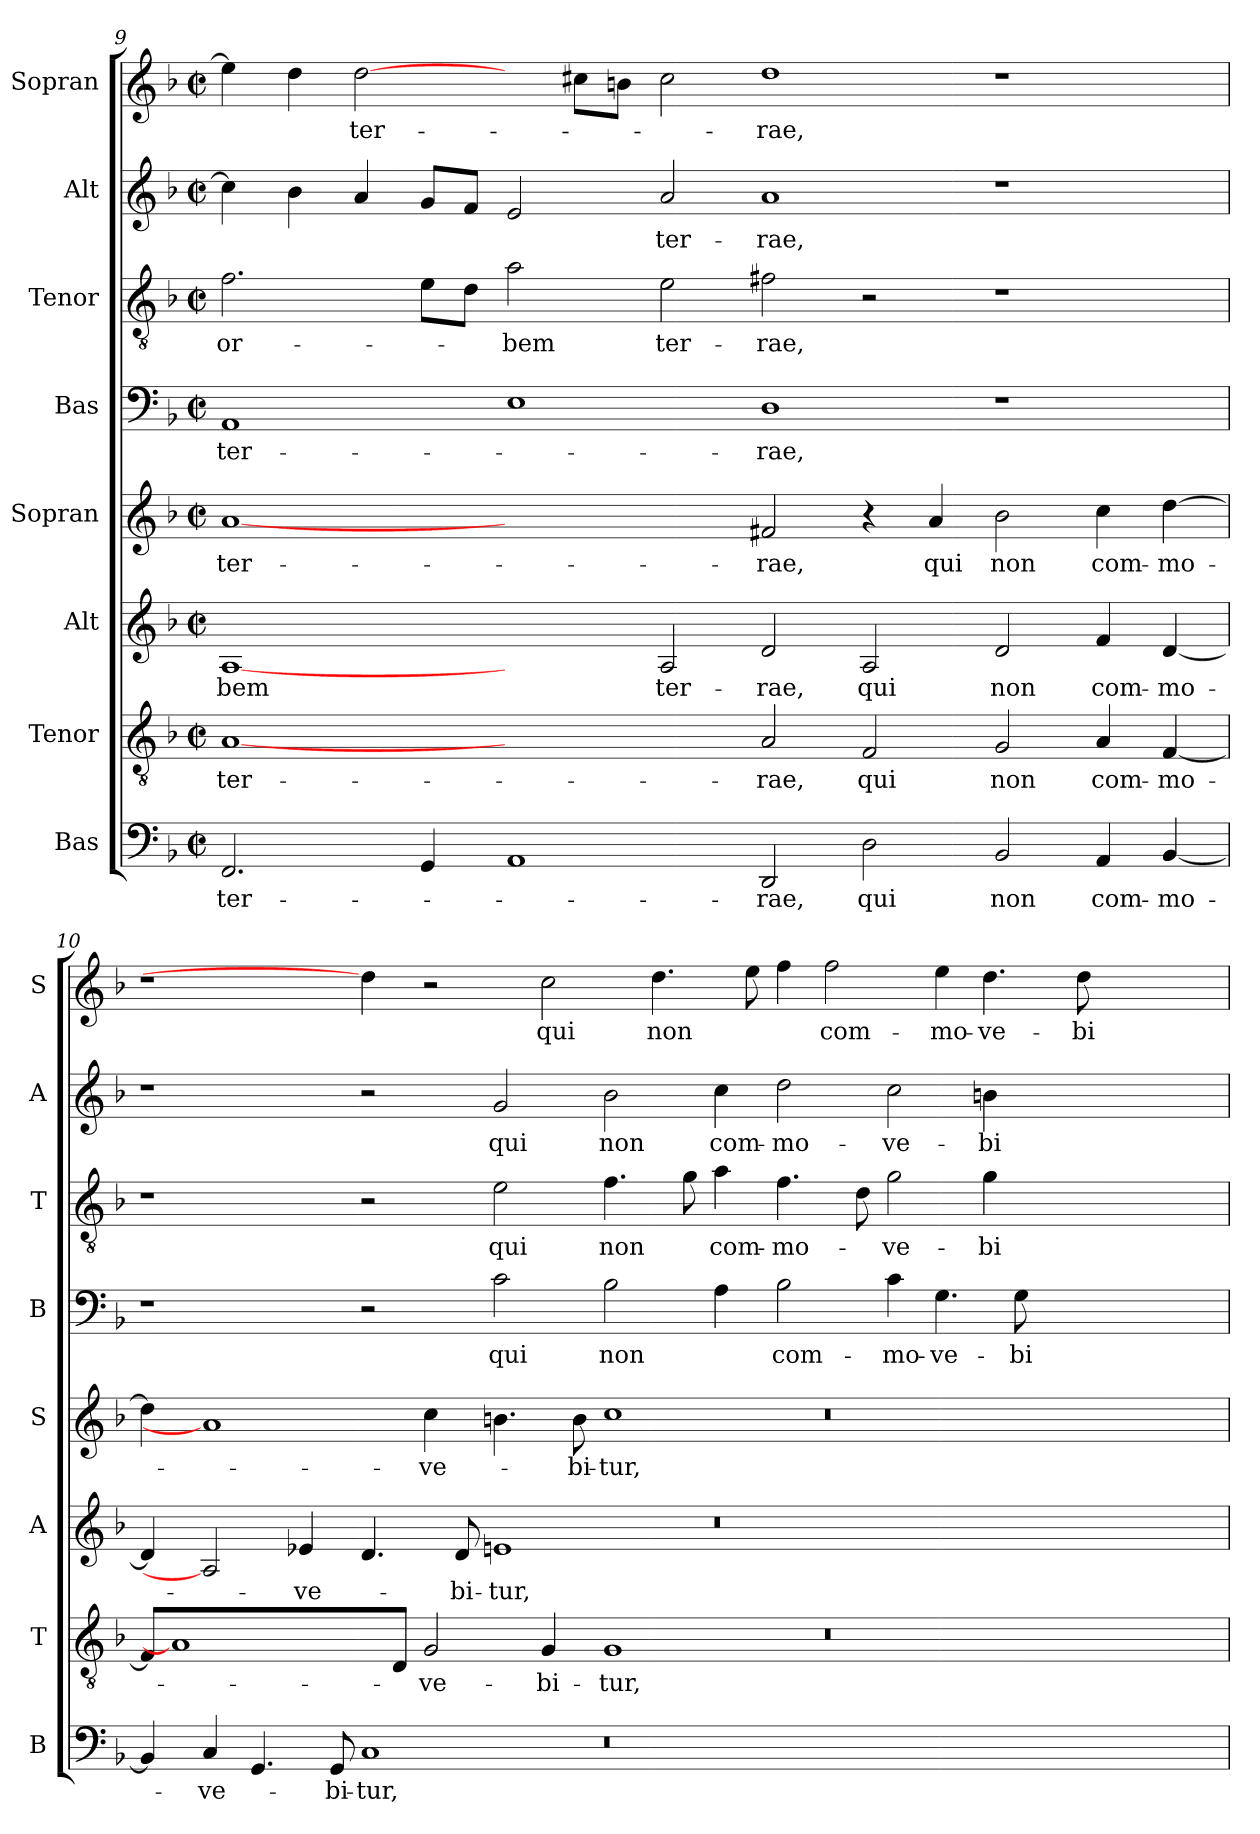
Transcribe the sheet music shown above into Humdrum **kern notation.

**kern	**text	**kern	**text	**kern	**text	**kern	**text	**kern	**text	**kern	**text	**kern	**text	**kern	**text
*part8	*part8	*part7	*part7	*part6	*part6	*part5	*part5	*part4	*part4	*part3	*part3	*part2	*part2	*part1	*part1
*staff8	*staff8	*staff7	*staff7	*staff6	*staff6	*staff5	*staff5	*staff4	*staff4	*staff3	*staff3	*staff2	*staff2	*staff1	*staff1
*I"Bas	*	*I"Tenor	*	*I"Alt	*	*I"Sopran	*	*I"Bas	*	*I"Tenor	*	*I"Alt	*	*I"Sopran	*
*I'B	*	*I'T	*	*I'A	*	*I'S	*	*I'B	*	*I'T	*	*I'A	*	*I'S	*
!!LO:LB:g=z
*clefF4	*	*clefGv2	*	*clefG2	*	*clefG2	*	*clefF4	*	*clefGv2	*	*clefG2	*	*clefG2	*
*k[b-]	*	*k[b-]	*	*k[b-]	*	*k[b-]	*	*k[b-]	*	*k[b-]	*	*k[b-]	*	*k[b-]	*
*F:	*	*F:	*	*F:	*	*F:	*	*F:	*	*F:	*	*F:	*	*F:	*
*M2/2	*	*M2/2	*	*M2/2	*	*M2/2	*	*M2/2	*	*M2/2	*	*M2/2	*	*M2/2	*
*met(c|)	*	*met(c|)	*	*met(c|)	*	*met(c|)	*	*met(c|)	*	*met(c|)	*	*met(c|)	*	*met(c|)	*
=9	=9	=9	=9	=9	=9	=9	=9	=9	=9	=9	=9	=9	=9	=9	=9
!	!LO:LY:b	!	!LO:LY:b	!	!LO:LY:b	!	!LO:LY:b	!	!LO:LY:b	!	!LO:LY:b	!	!	!	!
2.FF/	ter-	[1A	ter-	[1A	-bem	[1a	ter-	1AA	ter-	2.f\	or-	4cc\]	.	4ee\]	.
.	.	.	.	.	.	.	.	.	.	.	.	4b-\	.	4dd\	.
!	!	!	!	!	!	!	!	!	!	!	!	!	!	!	!LO:LY:b
.	.	.	.	.	.	.	.	.	.	.	.	4a/	.	[2dd\	ter-
4GG/	.	.	.	.	.	.	.	.	.	8e\L	.	8g/L	.	.	.
.	.	.	.	.	.	.	.	.	.	8d\J	.	8f/J	.	.	.
!	!	!	!	!	!	!	!	!	!	!	!LO:LY:b	!	!	!	!
1AA	.	1ryy	.	2ryy	.	1ryy	.	1E	.	2a\	-bem	2e/	.	4ryy	.
.	.	.	.	.	.	.	.	.	.	.	.	.	.	8cc#X\L	.
.	.	.	.	.	.	.	.	.	.	.	.	.	.	8bn\J	.
!	!	!	!	!	!LO:LY:b	!	!	!	!	!	!LO:LY:b	!	!LO:LY:b	!	!
.	.	.	.	2A/	ter-	.	.	.	.	2e\	ter-	2a/	ter-	2cc#\	.
!	!LO:LY:b	!	!LO:LY:b	!	!LO:LY:b	!	!LO:LY:b	!	!LO:LY:b	!	!LO:LY:b	!	!LO:LY:b	!	!LO:LY:b
2DD/	-rae,	2A/	-rae,	2d/	-rae,	2f#X/	-rae,	1D	-rae,	2f#X\	-rae,	1a	-rae,	1dd	-rae,
!	!LO:LY:b	!	!LO:LY:b	!	!LO:LY:b	!	!	!	!	!	!	!	!	!	!
2D\	qui	2F/	qui	2A/	qui	4r	.	.	.	2r	.	.	.	.	.
!	!	!	!	!	!	!	!LO:LY:b	!	!	!	!	!	!	!	!
.	.	.	.	.	.	4a/	qui	.	.	.	.	.	.	.	.
!	!LO:LY:b	!	!LO:LY:b	!	!LO:LY:b	!	!LO:LY:b	!	!	!	!	!	!	!	!
2BB-/	non	2G/	non	2d/	non	2b-\	non	1r	.	1r	.	1r	.	1r	.
!	!LO:LY:b	!	!LO:LY:b	!	!LO:LY:b	!	!LO:LY:b	!	!	!	!	!	!	!	!
4AA/	com-	4A/	com-	4f/	com-	4cc\	com-	.	.	.	.	.	.	.	.
!	!LO:LY:b	!	!LO:LY:b	!	!LO:LY:b	!	!LO:LY:b	!	!	!	!	!	!	!	!
[4BB-/	-mo-	[4F/	-mo-	[4d/	-mo-	[4dd\	-mo-	.	.	.	.	.	.	.	.
=10	=10	=10	=10	=10	=10	=10	=10	=10	=10	=10	=10	=10	=10	=10	=10
4BB-/]	.	8F/L]	.	4d/]	.	4dd\]	.	1r	.	1r	.	1r	.	1r	.
.	.	1A]	.	.	.	.	.	.	.	.	.	.	.	.	.
!	!LO:LY:b	!	!	!	!	!	!	!	!	!	!	!	!	!	!
4C/	-ve-	.	.	2A]	.	1a]	.	.	.	.	.	.	.	.	.
4.GG/	.	.	.	.	.	.	.	.	.	.	.	.	.	.	.
!	!	!	!	!	!LO:LY:b	!	!	!	!	!	!	!	!	!	!
.	.	.	.	4e-X/	-ve-	.	.	.	.	.	.	.	.	.	.
!	!LO:LY:b	!	!	!	!	!	!	!	!	!	!	!	!	!	!
8GG/	-bi-	.	.	.	.	.	.	.	.	.	.	.	.	.	.
!	!LO:LY:b	!	!	!	!	!	!	!	!	!	!	!	!	!	!
1C	-tur,	.	.	4.d/	.	.	.	2r	.	2r	.	2r	.	4dd\]	.
.	.	8D/J	.	.	.	.	.	.	.	.	.	.	.	.	.
!	!	!	!LO:LY:b	!	!	!	!LO:LY:b	!	!	!	!	!	!	!	!
.	.	2G/	-ve-	.	.	4cc\	-ve-	.	.	.	.	.	.	2r	.
!	!	!	!	!	!LO:LY:b	!	!	!	!	!	!	!	!	!	!
.	.	.	.	8d/	-bi-	.	.	.	.	.	.	.	.	.	.
!	!	!	!	!	!LO:LY:b	!	!	!	!LO:LY:b	!	!LO:LY:b	!	!LO:LY:b	!	!
.	.	.	.	1en	-tur,	4.bn\	.	2c\	qui	2e\	qui	2g/	qui	.	.
!	!	!	!LO:LY:b	!	!	!	!	!	!	!	!	!	!	!	!LO:LY:b
.	.	4G/	-bi-	.	.	.	.	.	.	.	.	.	.	2cc\	qui
!	!	!	!	!	!	!	!LO:LY:b	!	!	!	!	!	!	!	!
.	.	.	.	.	.	8b\	-bi-	.	.	.	.	.	.	.	.
!	!	!	!LO:LY:b	!	!	!	!LO:LY:b	!	!LO:LY:b	!	!LO:LY:b	!	!LO:LY:b	!	!
0r	.	1G	-tur,	.	.	1cc	-tur,	2B-\	non	4.f\	non	2b-\	non	.	.
!	!	!	!	!	!	!	!	!	!	!	!	!	!	!	!LO:LY:b
.	.	.	.	.	.	.	.	.	.	.	.	.	.	4.dd\	non
.	.	.	.	.	.	.	.	.	.	8g\	.	.	.	.	.
!	!	!	!	!	!	!	!	!	!	!	!LO:LY:b	!	!LO:LY:b	!	!
.	.	.	.	0r	.	.	.	4A\	.	4a\	com-	4cc\	com-	.	.
.	.	.	.	.	.	.	.	.	.	.	.	.	.	8ee\	.
!	!	!	!	!	!	!	!	!	!LO:LY:b	!	!LO:LY:b	!	!LO:LY:b	!	!
.	.	.	.	.	.	.	.	2B-\	com-	4.f\	-mo-	2dd\	-mo-	4ff\	.
!	!	!	!	!	!	!	!	!	!	!	!	!	!	!	!LO:LY:b
.	.	0r	.	.	.	0r	.	.	.	.	.	.	.	2ff\	com-
.	.	.	.	.	.	.	.	.	.	8d\	.	.	.	.	.
!	!	!	!	!	!	!	!	!	!LO:LY:b	!	!LO:LY:b	!	!LO:LY:b	!	!
.	.	.	.	.	.	.	.	4c\	-mo-	2g\	-ve-	2cc\	-ve-	.	.
!	!	!	!	!	!	!	!	!	!LO:LY:b	!	!	!	!	!	!LO:LY:b
.	.	.	.	.	.	.	.	4.G\	-ve-	.	.	.	.	4ee\	-mo-
!	!	!	!	!	!	!	!	!	!	!	!LO:LY:b	!	!LO:LY:b	!	!LO:LY:b
.	.	.	.	.	.	.	.	.	.	4g\	-bi-	4bn\	-bi-	4.dd\	-ve-
!	!	!	!	!	!	!	!	!	!LO:LY:b	!	!	!	!	!	!
.	.	.	.	.	.	.	.	8G\	-bi-	.	.	.	.	.	.
1ryy	.	.	.	.	.	.	.	1ryy	.	1ryy	.	1ryy	.	.	.
!	!	!	!	!	!	!	!	!	!	!	!	!	!	!	!LO:LY:b
.	.	.	.	.	.	.	.	.	.	.	.	.	.	8dd\	-bi-
.	.	.	.	.	.	.	.	.	.	.	.	.	.	2.ryy	.
.	.	.	.	2ryy	.	.	.	.	.	.	.	.	.	.	.
=	=	=	=	=	=	=	=	=	=	=	=	=	=	=	=
*-	*-	*-	*-	*-	*-	*-	*-	*-	*-	*-	*-	*-	*-	*-	*-
